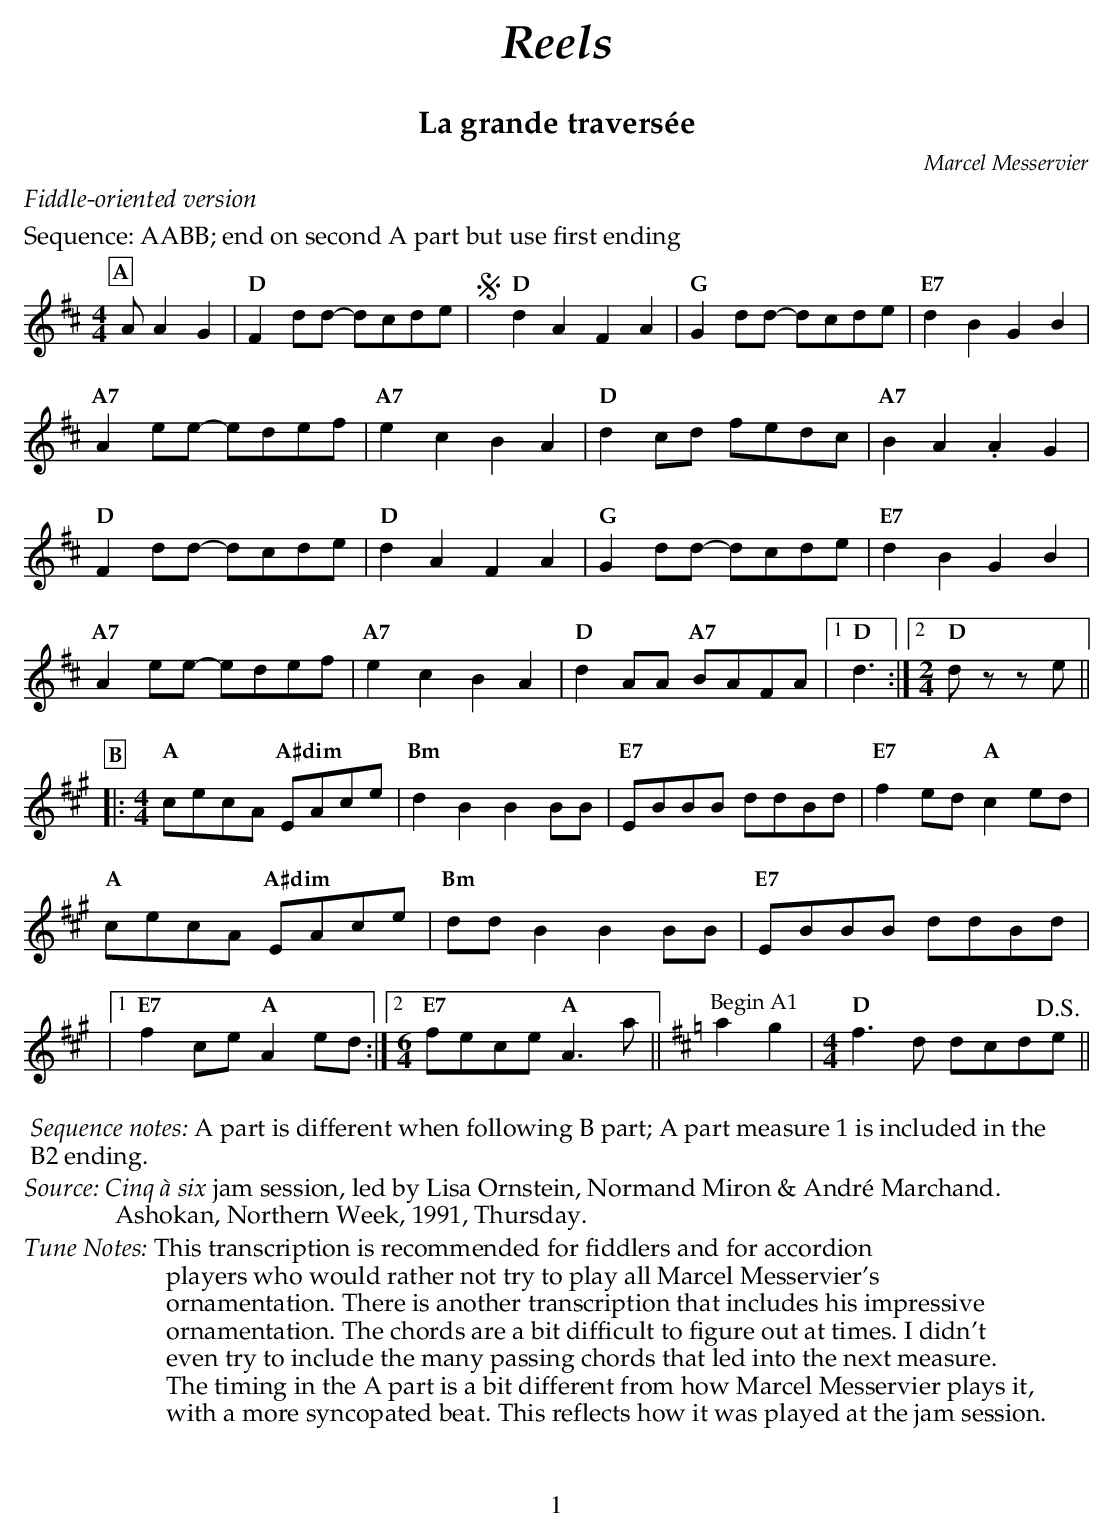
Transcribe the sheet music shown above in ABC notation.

X:1
T:La grande traversée
C:Marcel Messervier
U:s = !slide!
U:t = !trill!
M:4/4
L:1/8
K:D
%%text $2Fiddle-oriented version$0
%%text Sequence: AABB; end on second A part but use first ending
P:A
A A2G2 |\
"D" F2dd- dcde   | !segno!yy"D" d2A2 F2A2 | "G" G2dd-  dcde    | "E7" d2B2 G2B2  |
"A7" A2 ee- edef | "A7" e2c2 B2A2         | "D" d2 cd fedc     | "A7" B2A2 .A2G2 |
"D" F2dd- dcde   | "D" d2A2 F2A2          | "G" G2dd-  dcde    | "E7" d2B2 G2B2  |
"A7" A2 ee- edef | "A7" e2c2 B2A2         | "D" d2AA "A7" BAFA |1 "D" d3 :|2 [M:2/4]"D" dz ze ||
K:A
P:B
|: [M:4/4]\
"A" cecA "A#dim" EAce | "Bm" d2B2 B2BB  | "E7" EBBB ddBd  | "E7" f2ed "A" c2ed    |
"A" cecA "A#dim" EAce | "Bm" ddB2 B2BB  | "E7" EBBB ddBd  |
|1 "E7" f2ce "A" A2ed  :|[2 [M:6/4] "E7" fece "A" A3a || "^Begin A1" [K:D] a2g2 | [M:4/4] "D" f2>d2 dcd!D.S.!e ||
